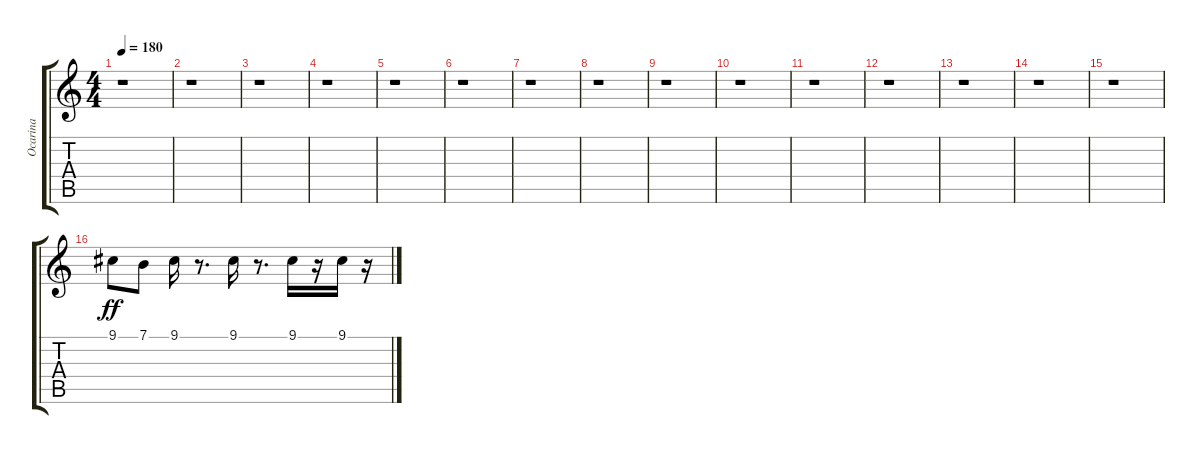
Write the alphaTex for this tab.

\track ("Ocarina" "Ocarina") {instrument ocarina}
\staff {score tabs}
\tuning (E4 B3 G3 D3 A2 E2) {hide}
\ts (4 4)
\tempo 180
\clef g2
\ks c
r.1{dy ff} |
r.1 |
r.1 |
r.1 |
r.1 |
r.1 |
r.1 |
r.1 |
r.1 |
r.1 |
r.1 |
r.1 |
r.1 |
r.1 |
r.1 |
9.1.8 7.1.8 9.1.16 r.8{d} 9.1.16 r.8{d} 9.1.16 r.16 9.1.16 r.16
